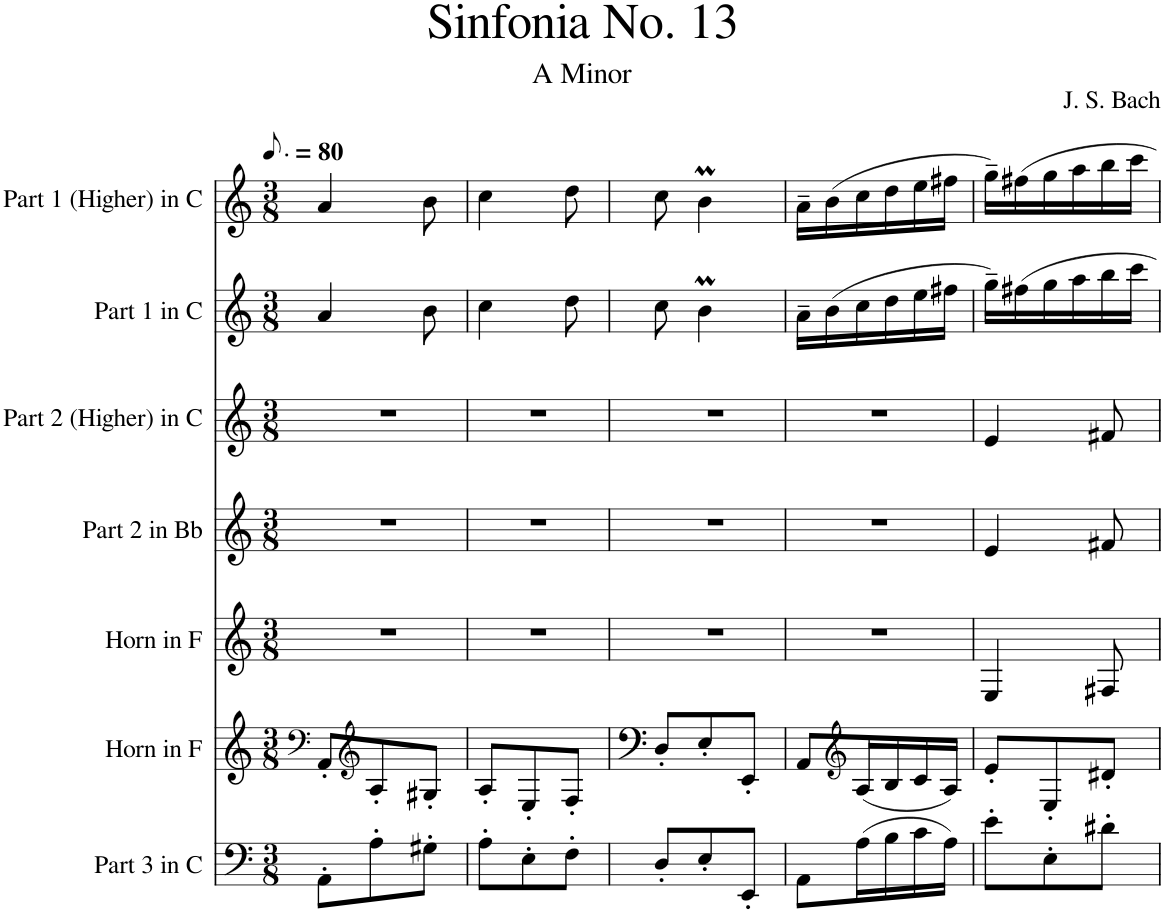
**kern	**kern	**kern	**kern	**kern	**kern	**kern
*part7	*part6	*part5	*part4	*part3	*part2	*part1
*staff7	*staff6	*staff5	*staff4	*staff3	*staff2	*staff1
*I"Part 3 in C	*I"Horn in F	*I"Horn in F	*I"Part 2 in Bb	*I"Part 2 (Higher) in C	*I"Part 1 in C	*I"Part 1 (Higher) in C
*I'3 (C)	*	*	*I'2 (Bb)	*I'2 (hi, C)	*I'1 (C)	*I'1 (hi, C)
*clefF4	*clefF4	*clefG2	*clefG2	*clefG2	*clefG2	*clefG2
*	*ITrd4c7	*ITrd4c7	*ITrd1c2	*	*	*
*k[]	*k[]	*k[]	*k[]	*k[]	*k[]	*k[]
*M3/8	*M3/8	*M3/8	*M3/8	*M3/8	*M3/8	*M3/8
*MM60	*MM60	*MM60	*MM60	*MM60	*MM60	*MM60
=1	=1	=1	=1	=1	=1	=1
8AA'\L	8AA'/L	4.r	4.r	4.r	4a/	4a/
*	*clefG2	*	*	*	*	*
8A'\	8A'/	.	.	.	.	.
8G#X'\J	8G#X'/J	.	.	.	8b\	8b\
=2	=2	=2	=2	=2	=2	=2
8A'\L	8A'/L	4.r	4.r	4.r	4cc\	4cc\
8E'\	8E'/	.	.	.	.	.
8F'\J	8F'/J	.	.	.	8dd\	8dd\
=3	=3	=3	=3	=3	=3	=3
8D'/L	8D'/L	4.r	4.r	4.r	8cc\	8cc\
8E'/	8E'/	.	.	.	4bm\	4bm\
8EE'/J	8EE'/J	.	.	.	.	.
=4	=4	=4	=4	=4	=4	=4
8AA\L	8AA/L	4.r	4.r	4.r	16a~\LL	16a~\LL
.	.	.	.	.	(16b\	(16b\
*	*clefG2	*	*	*	*	*
(16A\L	(16A/L	.	.	.	16cc\	16cc\
16B\	16B/	.	.	.	16dd\	16dd\
16c\	16c/	.	.	.	16ee\	16ee\
16A\JJ)	16A/JJ)	.	.	.	16ff#X\JJ	16ff#X\JJ
=5	=5	=5	=5	=5	=5	=5
8e'\L	8e'/L	4E/	4e/	4e/	16gg~\LL)	16gg~\LL)
.	.	.	.	.	16ff#X\	16ff#X\
8E'\	8E'/	.	.	.	16gg\	16gg\
.	.	.	.	.	16aa\	16aa\
8d#X'\J	8d#X'/J	8F#X/	8f#X/	8f#X/	16bb\	16bb\
.	.	.	.	.	16ccc\JJ	16ccc\JJ
=	=	=	=	=	=	=
*-	*-	*-	*-	*-	*-	*-
